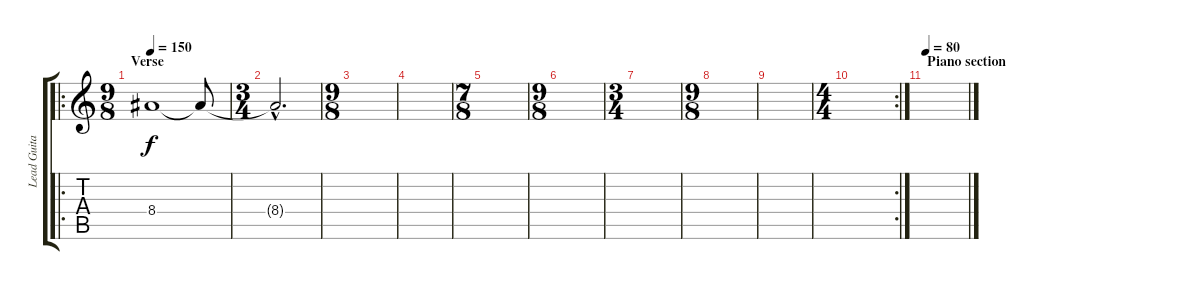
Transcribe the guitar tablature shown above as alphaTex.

\track ("Lead Guitar (Distortion)" "Lead Guita") {instrument distortionguitar}
\staff {score tabs}
\tuning (E4 B3 G3 D3 A2 E2) {hide}
\ro
\ts (9 8)
\section ("" "Verse")
\tempo 150
\clef g2
\ks c
8.4{t}.1{dy f volume 0} 8.4{t}.8 |
\ts (3 4)
8.4{hac t}.2{d} |
\ts (9 8)
|
|
\ts (7 8)
|
\ts (9 8)
|
\ts (3 4)
|
\ts (9 8)
|
|
\rc 2
\ts (4 4)
|
\section ("" "Piano section")
\tempo 80
